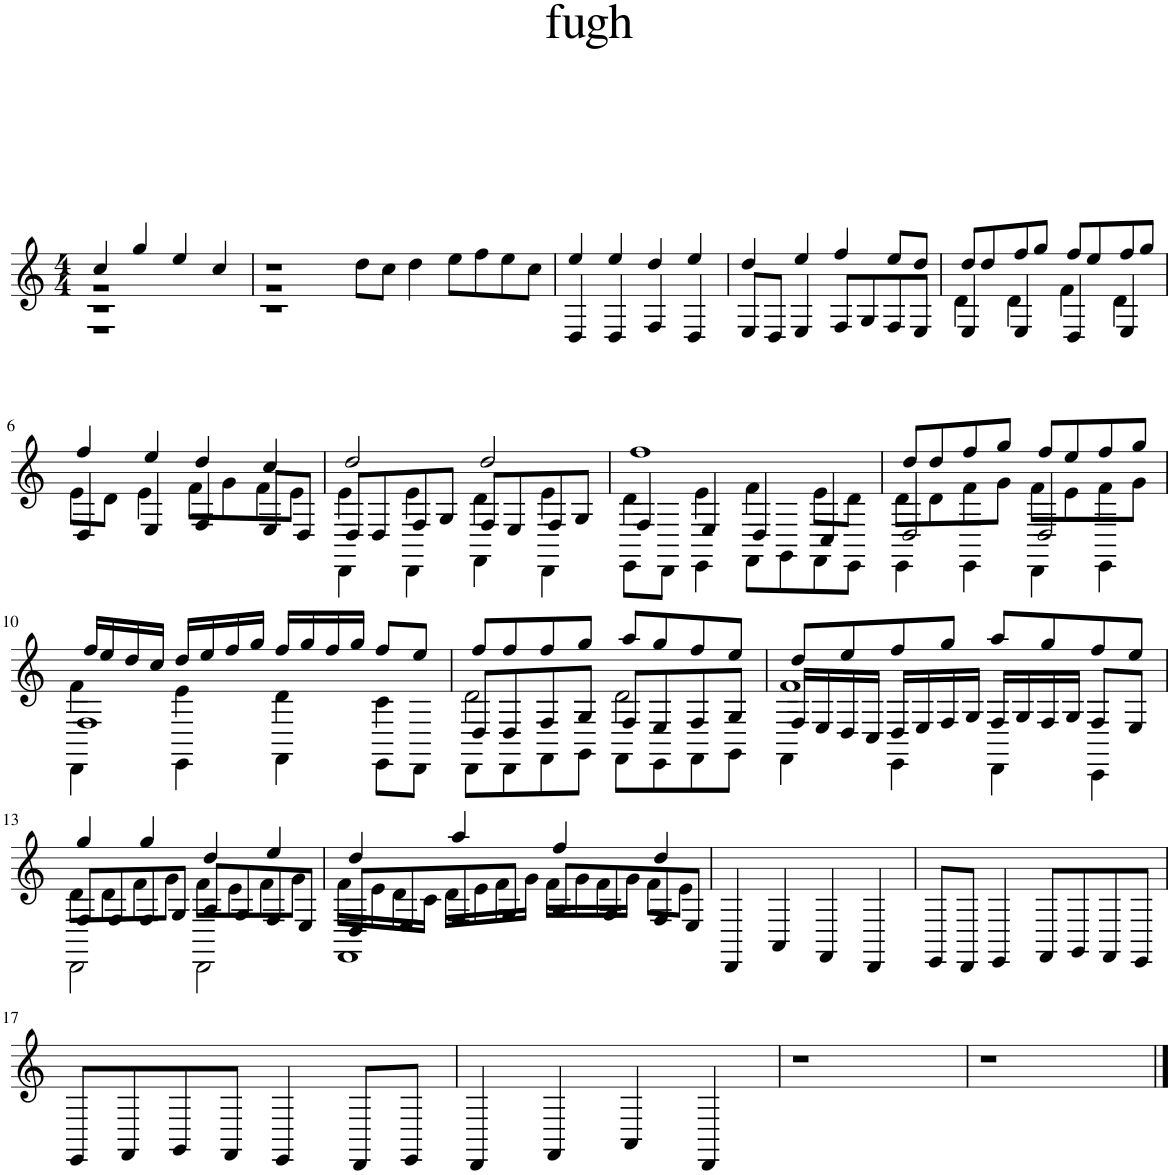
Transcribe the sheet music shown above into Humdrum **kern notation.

**kern
*part1
*staff1
*I"Piano
*I'Pno.
*clefG2
*k[]
*M4/4
=1
*^
*	*^
*	*	*^
4cc/	1r	1r	1r
4gg/	.	.	.
4ee/	.	.	.
4cc/	.	.	.
=2	=2	=2	=2
8dd\L	1r	1r	1r
8cc\J	.	.	.
4dd\	.	.	.
8ee\L	.	.	.
8ff\	.	.	.
8ee\	.	.	.
8cc\J	.	.	.
*	*v	*v	*v
=3	=3
4ee/	4D/
4ee/	4D/
4dd/	4F/
4ee/	4D/
=4	=4
4dd/	8E/L
.	8D/J
4ee/	4E/
4ff/	8F/L
.	8G/
8ee/L	8F/
8dd/J	8E/J
=5	=5
*	*^
8dd/L	4d\	4E/
8dd/	.	.
8ff/	4d\	4E/
8gg/J	.	.
8ff/L	4f\	4D/
8ee/	.	.
8ff/	4d\	4E/
8gg/J	.	.
!!LO:LB:g=z	!!	!!
=6	=6	=6
4ff/	8e\L	4D/
.	8d\J	.
4ee/	4e\	4E/
4dd/	8f\L	4F/
.	8g\	.
4cc/	8f\	8E/L
.	8e\J	8D/J
=7	=7	=7
*	*	*^
2dd/	4e\	8D/L	4DD\
.	.	8D/	.
.	4e\	8F/	4DD\
.	.	8G/J	.
2dd/	4d\	8F/L	4FF\
.	.	8E/	.
.	4e\	8F/	4DD\
.	.	8G/J	.
=8	=8	=8	=8
1ff	4d\	4F/	8EE\L
.	.	.	8DD\J
.	4e\	4E/	4EE\
.	4f\	4D/	8FF\L
.	.	.	8GG\
.	8e\L	4C/	8FF\
.	8d\J	.	8EE\J
=9	=9	=9	=9
8dd/L	8d\L	2D/	4EE\
8dd/	8d\	.	.
8ff/	8f\	.	4EE\
8gg/J	8g\J	.	.
8ff/L	8f\L	2D/	4DD\
8ee/	8e\	.	.
8ff/	8f\	.	4EE\
8gg/J	8g\J	.	.
!!LO:LB:g=z	!!	!!	!!
=10	=10	=10	=10
16ff/LL	4f\	1F	4DD\
16ee/	.	.	.
16dd/	.	.	.
16cc/JJ	.	.	.
16dd/LL	4e\	.	4EE\
16ee/	.	.	.
16ff/	.	.	.
16gg/JJ	.	.	.
16ff/LL	4d\	.	4FF\
16gg/	.	.	.
16ff/	.	.	.
16gg/JJ	.	.	.
8ff/L	4c\	.	8EE\L
8ee/J	.	.	8DD\J
=11	=11	=11	=11
8ff/L	2d\	8D/L	8DD\L
8ff/	.	8D/	8DD\
8ff/	.	8F/	8FF\
8gg/J	.	8G/J	8GG\J
8aa/L	2d\	8F/L	8FF\L
8gg/	.	8E/	8EE\
8ff/	.	8F/	8FF\
8ee/J	.	8G/J	8GG\J
=12	=12	=12	=12
8dd/L	1f	16F/LL	4FF\
.	.	16E/	.
8ee/	.	16D/	.
.	.	16C/JJ	.
8ff/	.	16D/LL	4EE\
.	.	16E/	.
8gg/J	.	16F/	.
.	.	16G/JJ	.
8aa/L	.	16F/LL	4DD\
.	.	16G/	.
8gg/	.	16F/	.
.	.	16G/JJ	.
8ff/	.	8F/L	4CC\
8ee/J	.	8E/J	.
!!LO:LB:g=z	!!	!!	!!
=13	=13	=13	=13
4gg/	8d\L	8F/L	2DD\
.	8d\	8F/	.
4gg/	8f\	8F/	.
.	8g\J	8G/J	.
4dd/	8f\L	8A/L	2DD\
.	8e\	8G/	.
4ee/	8f\	8F/	.
.	8g\J	8E/J	.
=14	=14	=14	=14
4dd/	16f\LL	8D/L	1FF
.	16e\	.	.
.	16d\	8E/	.
.	16c\JJ	.	.
4aa/	16d\LL	8F/	.
.	16e\	.	.
.	16f\	8G/J	.
.	16g\JJ	.	.
4ff/	16f\LL	8A/L	.
.	16g\	.	.
.	16f\	8G/	.
.	16g\JJ	.	.
4dd/	8f\L	8F/	.
.	8e\J	8E/J	.
*v	*v	*v	*v
=15
4DD/
4AA/
4FF/
4DD/
=16
8EE/L
8DD/J
4EE/
8FF/L
8GG/
8FF/
8EE/J
!!LO:LB:g=z
=17
8EE/L
8FF/
8GG/
8FF/J
4EE/
8DD/L
8EE/J
=18
4DD/
4FF/
4AA/
4DD/
=19
1r
=20
1r
==
*-
